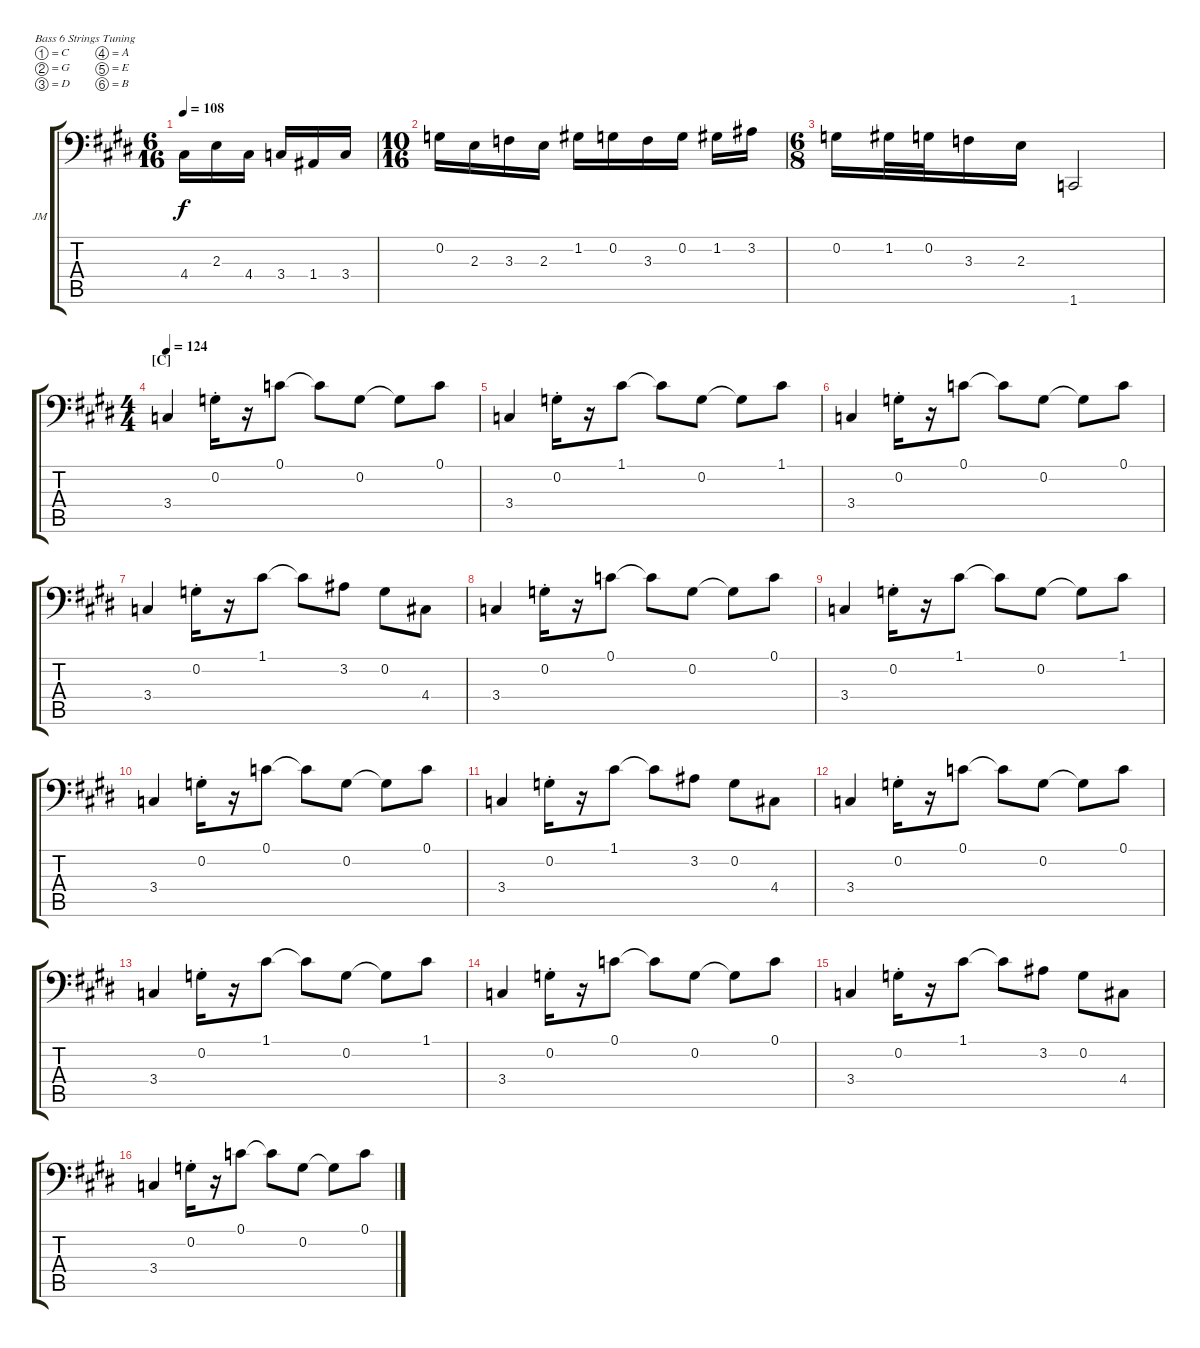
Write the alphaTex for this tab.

\defaultSystemsLayout 4
\bracketExtendMode groupsimilarinstruments
\firstSystemTrackNameOrientation horizontal
\otherSystemsTrackNameOrientation horizontal
\track ("John Myung " "JM") {instrument electricbassfinger}
\staff {score tabs}
\tuning (C3 G2 D2 A1 E1 B0)
\ts (6 16)
\tempo 108
\clef f4
\ks e
4.4.16{dy f} 2.3.16 4.4.16 3.4.16 1.4.16 3.4.16 |
\ts (10 16)
0.2.16 2.3.16 3.3.16 2.3.16 1.2.16 0.2.16 3.3.16 0.2.16 1.2.16 3.2.16 |
\ts (6 8)
0.2.16 1.2.32 0.2.32 3.3.16 2.3.16 1.6.2 |
\ts (4 4)
\section ("C" "")
\tempo 124
3.4.4 0.2{st}.16 r.16 0.1.8 0.1{t}.8 0.2.8 0.2{t}.8 0.1.8 |
3.4.4 0.2{st}.16 r.16 1.1.8 1.1{t}.8 0.2.8 0.2{t}.8 1.1.8 |
3.4.4 0.2{st}.16 r.16 0.1.8 0.1{t}.8 0.2.8 0.2{t}.8 0.1.8 |
3.4.4 0.2{st}.16 r.16 1.1.8 1.1{t}.8 3.2.8 0.2.8 4.4.8 |
3.4.4 0.2{st}.16 r.16 0.1.8 0.1{t}.8 0.2.8 0.2{t}.8 0.1.8 |
3.4.4 0.2{st}.16 r.16 1.1.8 1.1{t}.8 0.2.8 0.2{t}.8 1.1.8 |
3.4.4 0.2{st}.16 r.16 0.1.8 0.1{t}.8 0.2.8 0.2{t}.8 0.1.8 |
3.4.4 0.2{st}.16 r.16 1.1.8 1.1{t}.8 3.2.8 0.2.8 4.4.8 |
3.4.4 0.2{st}.16 r.16 0.1.8 0.1{t}.8 0.2.8 0.2{t}.8 0.1.8 |
3.4.4 0.2{st}.16 r.16 1.1.8 1.1{t}.8 0.2.8 0.2{t}.8 1.1.8 |
3.4.4 0.2{st}.16 r.16 0.1.8 0.1{t}.8 0.2.8 0.2{t}.8 0.1.8 |
3.4.4 0.2{st}.16 r.16 1.1.8 1.1{t}.8 3.2.8 0.2.8 4.4.8 |
3.4.4 0.2{st}.16 r.16 0.1.8 0.1{t}.8 0.2.8 0.2{t}.8 0.1.8
